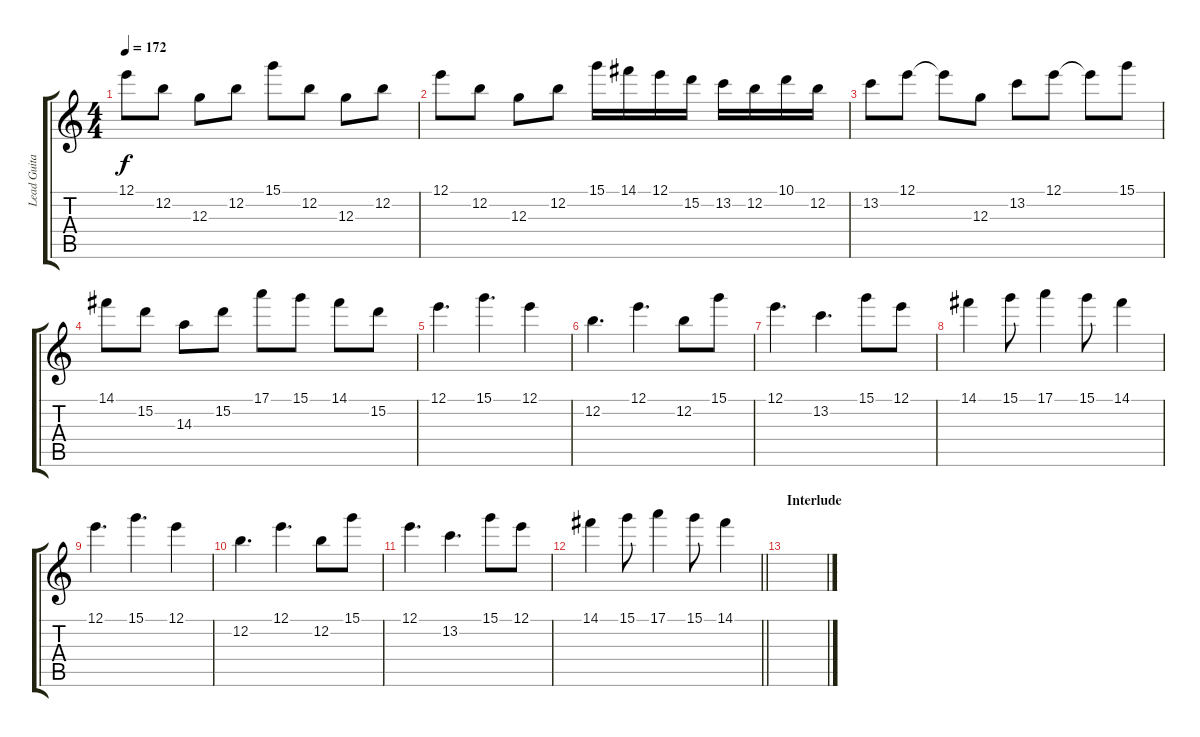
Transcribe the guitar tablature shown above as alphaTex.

\track ("Lead Guitar" "Lead Guita") {instrument electricguitarjazz}
\staff {score tabs}
\tuning (E4 B3 G3 D3 A2 E2) {hide}
\ts (4 4)
\tempo 172
\clef g2
\ks c
12.1.8{dy f} 12.2.8 12.3.8 12.2.8 15.1.8 12.2.8 12.3.8 12.2.8 |
12.1.8 12.2.8 12.3.8 12.2.8 15.1.16 14.1.16 12.1.16 15.2.16 13.2.16 12.2.16 10.1.16 12.2.16 |
13.2.8 12.1.8 12.1{t}.8 12.3.8 13.2.8 12.1.8 12.1{t}.8 15.1.8 |
14.1.8 15.2.8 14.3.8 15.2.8 17.1.8 15.1.8 14.1.8 15.2.8 |
12.1.4{d} 15.1.4{d} 12.1.4 |
12.2.4{d} 12.1.4{d} 12.2.8 15.1.8 |
12.1.4{d} 13.2.4{d} 15.1.8 12.1.8 |
14.1.4 15.1.8 17.1.4 15.1.8 14.1.4 |
12.1.4{d} 15.1.4{d} 12.1.4 |
12.2.4{d} 12.1.4{d} 12.2.8 15.1.8 |
12.1.4{d} 13.2.4{d} 15.1.8 12.1.8 |
\barLineRight lightlight
14.1.4 15.1.8 17.1.4 15.1.8 14.1.4 |
\section ("" "Interlude")
